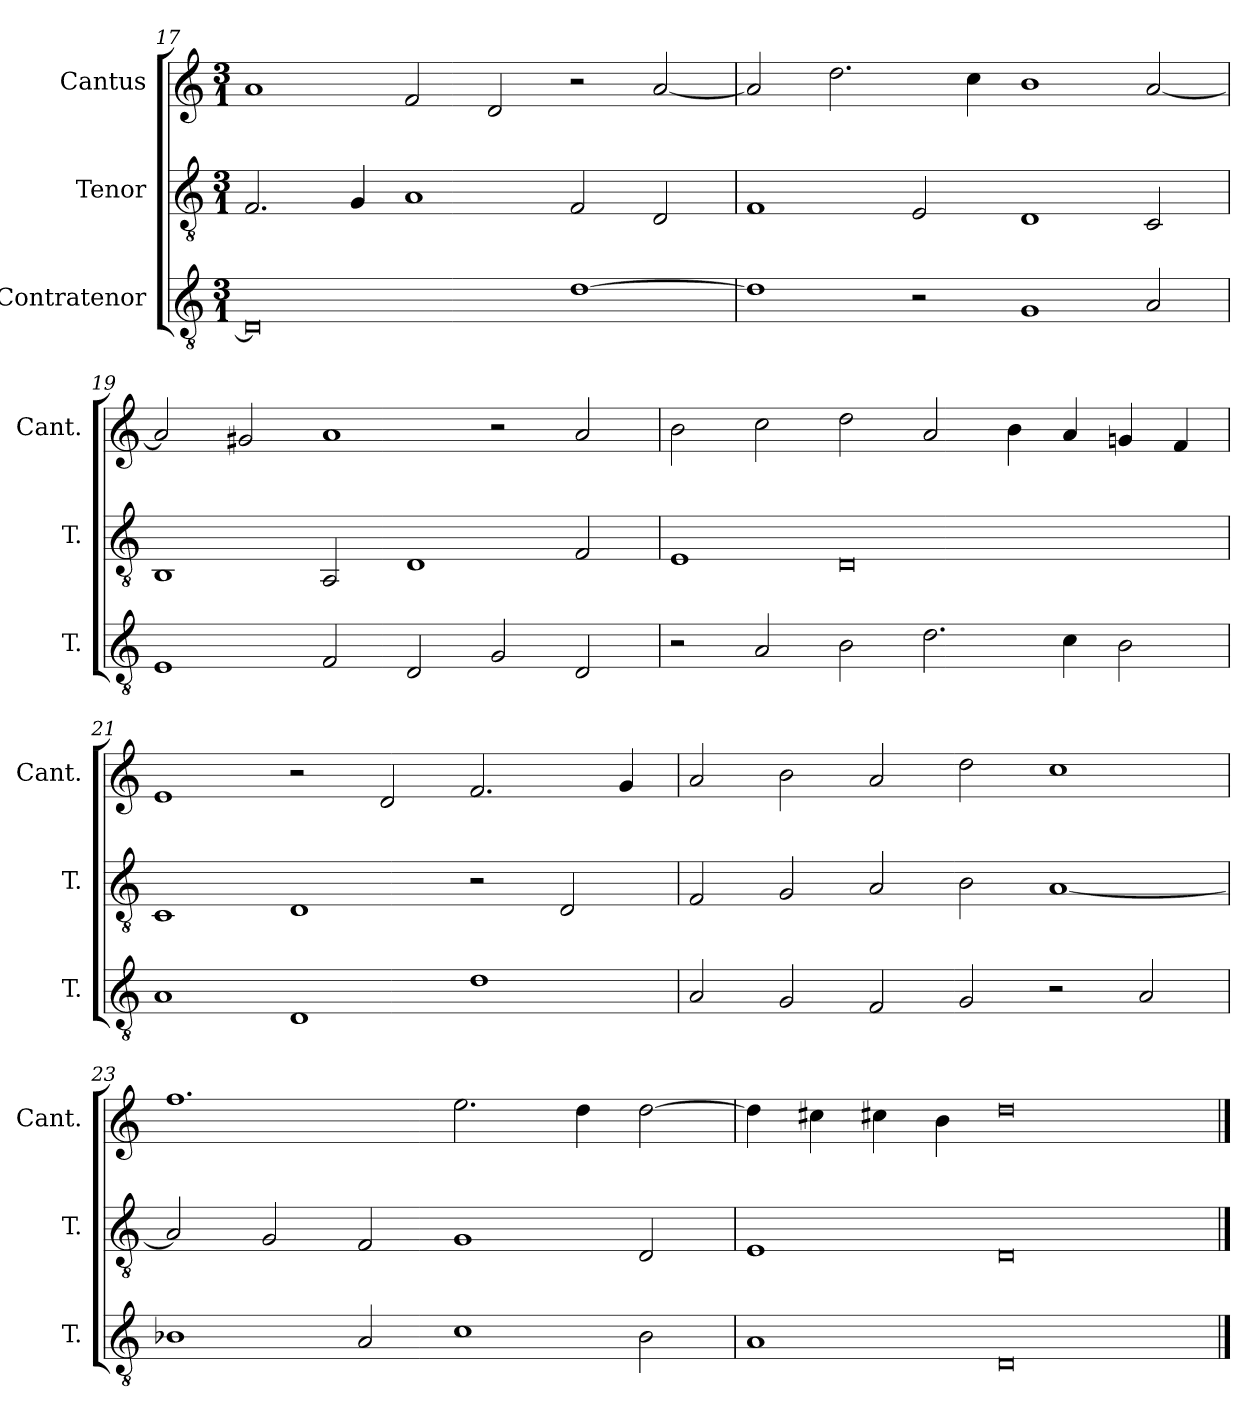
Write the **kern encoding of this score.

**kern	**kern	**kern
*part3	*part2	*part1
*staff3	*staff2	*staff1
*I"Contratenor	*I"Tenor	*I"Cantus
*I'T.	*I'T.	*I'Cant.
*clefGv2	*clefGv2	*clefG2
*ITrd7c12	*ITrd7c12	*
*k[]	*k[]	*k[]
*C:	*C:	*C:
*M3/1	*M3/1	*M3/1
=17	=17	=17
0DD/]	2.FF/	1a/
.	4GG/	.
.	1AA/	2f/
.	.	2d/
[1D\	2FF/	2r
.	2DD/	[2a/
=18	=18	=18
1D\]	1FF/	2a/]
.	.	2.dd\
2r	2EE/	.
.	.	4cc\
1GG/	1DD/	1b\
2AA/	2CC/	[2a/
=19	=19	=19
1EE/	1BBB/	2a/]
.	.	2g#X/
2FF/	2AAA/	1a/
2DD/	1DD/	.
2GG/	.	2r
2DD/	2FF/	2a/
=20	=20	=20
2r	1EE/	2b\
2AA/	.	2cc\
2BB\	0DD/	2dd\
2.D\	.	2a/
.	.	4b\
4C\	.	4a/
2BB\	.	4gn/
.	.	4f/
=21	=21	=21
1AA/	1CC/	1e/
1DD/	1DD/	2r
.	.	2d/
1D\	2r	2.f/
.	2DD/	.
.	.	4g/
=22	=22	=22
2AA/	2FF/	2a/
2GG/	2GG/	2b\
2FF/	2AA/	2a/
2GG/	2BB\	2dd\
2r	[1AA/	1cc\
2AA/	.	.
=23	=23	=23
1BB-X\	2AA/]	1.ff\
.	2GG/	.
2AA/	2FF/	.
1C\	1GG/	2.ee\
.	.	4dd\
2BB-\	2DD/	[2dd\
=24	=24	=24
1AA/	1EE/	4dd\]
.	.	4cc#X\
.	.	4cc#X\
.	.	4b\
0DD/	0DD/	0dd\
==	==	==
*-	*-	*-
